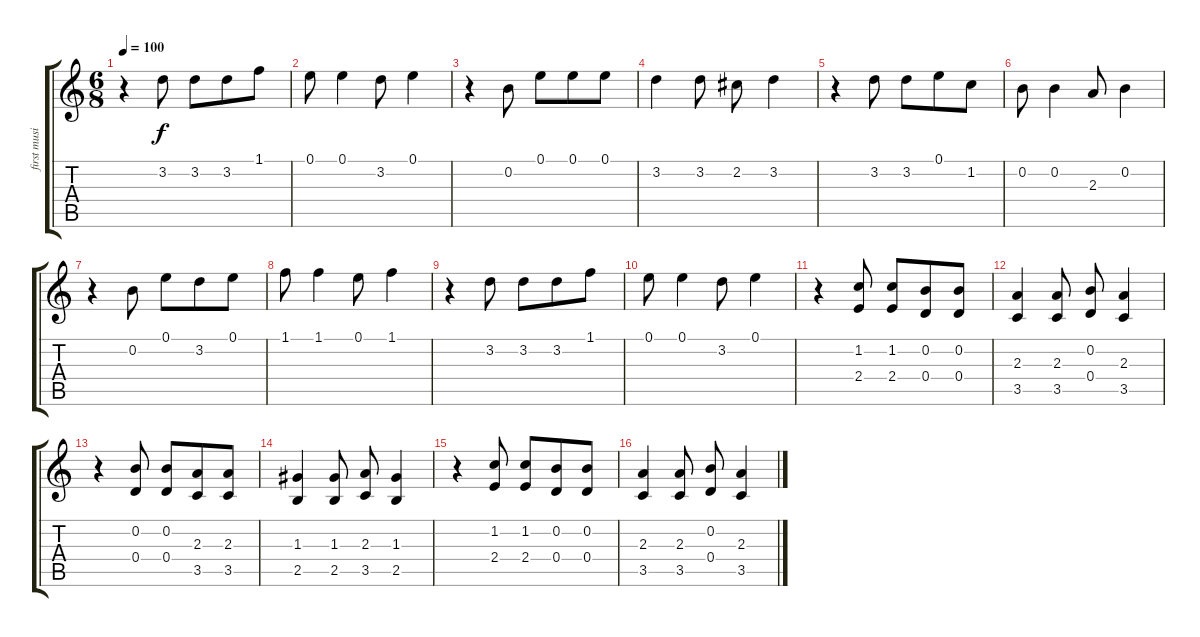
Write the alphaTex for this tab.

\track ("first music + vocal (ebi)" "first musi") {instrument acousticguitarsteel}
\staff {score tabs}
\tuning (E4 B3 G3 D3 A2 E2) {hide}
\ts (6 8)
\tempo 100
\clef g2
\ks c
r.4{dy f} 3.2.8 3.2.8 3.2.8 1.1.8 |
0.1.8 0.1.4 3.2.8 0.1.4 |
r.4 0.2.8 0.1.8 0.1.8 0.1.8 |
3.2.4 3.2.8 2.2.8 3.2.4 |
r.4 3.2.8 3.2.8 0.1.8 1.2.8 |
0.2.8 0.2.4 2.3.8 0.2.4 |
r.4 0.2.8 0.1.8 3.2.8 0.1.8 |
1.1.8 1.1.4 0.1.8 1.1.4 |
r.4 3.2.8 3.2.8 3.2.8 1.1.8 |
0.1.8 0.1.4 3.2.8 0.1.4 |
r.4 (1.2 2.4).8 (1.2 2.4).8 (0.2 0.4).8 (0.2 0.4).8 |
(2.3 3.5).4 (2.3 3.5).8 (0.2 0.4).8 (2.3 3.5).4 |
r.4 (0.2 0.4).8 (0.2 0.4).8 (2.3 3.5).8 (2.3 3.5).8 |
(1.3 2.5).4 (1.3 2.5).8 (2.3 3.5).8 (1.3 2.5).4 |
r.4 (1.2 2.4).8 (1.2 2.4).8 (0.2 0.4).8 (0.2 0.4).8 |
(2.3 3.5).4 (2.3 3.5).8 (0.2 0.4).8 (2.3 3.5).4
